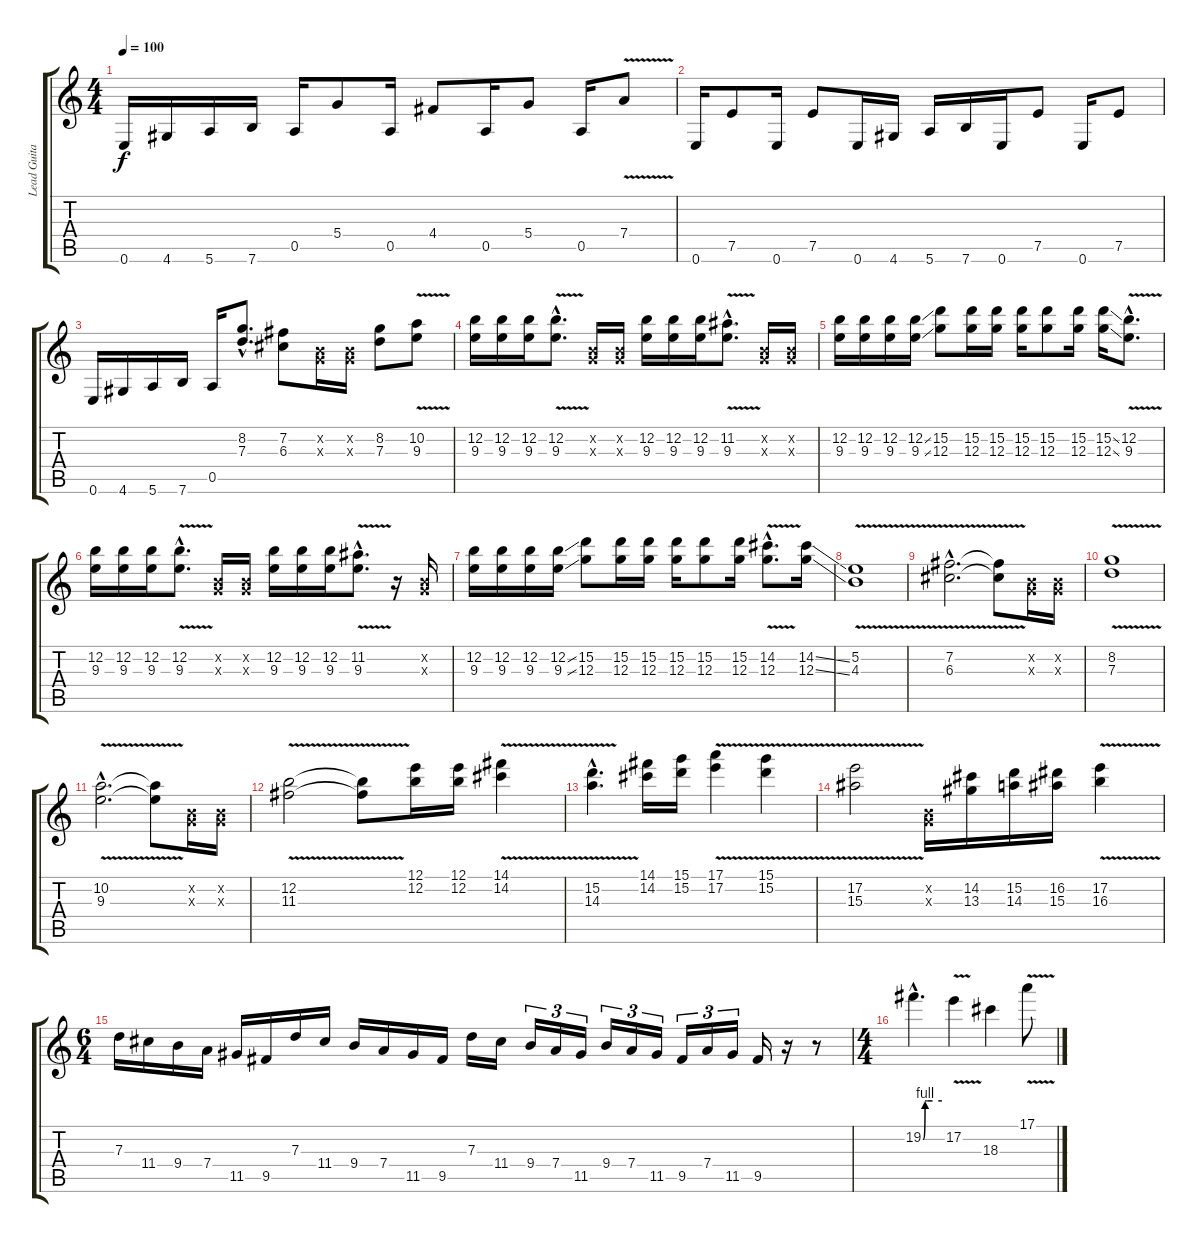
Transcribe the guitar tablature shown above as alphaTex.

\track ("Lead Guitar-right ch." "Lead Guita") {instrument distortionguitar}
\staff {score tabs}
\tuning (E4 B3 G3 D3 A2 E2) {hide}
\ts (4 4)
\tempo 100
\clef g2
\ks c
0.6.16{dy f} 4.6.16 5.6.16 7.6.16 0.5.16 5.4.8 0.5.16 4.4.8 0.5.16 5.4.8 0.5.16 7.4{v}.8 |
0.6.16 7.5.8 0.6.16 7.5.8 0.6.16 4.6.16 5.6.16 7.6.16 0.6.16 7.5.8 0.6.16 7.5.8 |
0.6.16 4.6.16 5.6.16 7.6.16 0.5.16 (8.2{hac} 7.3{hac}).8{d} (7.2 6.3).8 (0.2{x} 0.3{x}).16 (0.2{x} 0.3{x}).16 (8.2 7.3).8 (10.2{v} 9.3{v}).8 |
(12.2 9.3).16{volume 12 instrument overdrivenguitar} (12.2 9.3).16 (12.2 9.3).16 (12.2{v hac} 9.3{v hac}).8{d} (0.2{x} 0.3{x}).16 (0.2{x} 0.3{x}).16 (12.2 9.3).16 (12.2 9.3).16 (12.2 9.3).16 (11.2{v hac} 9.3{v hac}).8{d} (0.2{x} 0.3{x}).16 (0.2{x} 0.3{x}).16 |
(12.2 9.3).16 (12.2 9.3).16 (12.2 9.3).16 (12.2{ss} 9.3{ss}).16 (15.2 12.3).8 (15.2 12.3).16 (15.2 12.3).16 (15.2 12.3).16 (15.2 12.3).8 (15.2 12.3).16 (15.2{ss} 12.3{ss}).16 (12.2{v hac} 9.3{v hac}).8{d} |
(12.2 9.3).16 (12.2 9.3).16 (12.2 9.3).16 (12.2{v hac} 9.3{v hac}).8{d} (0.2{x} 0.3{x}).16 (0.2{x} 0.3{x}).16 (12.2 9.3).16 (12.2 9.3).16 (12.2 9.3).16 (11.2{v hac} 9.3{v hac}).8{d} r.16 (0.2{x} 0.3{x}).16 |
(12.2 9.3).16 (12.2 9.3).16 (12.2 9.3).16 (12.2{ss} 9.3{ss}).16 (15.2 12.3).8 (15.2 12.3).16 (15.2 12.3).16 (15.2 12.3).16 (15.2 12.3).8 (15.2 12.3).16 (14.2{v hac} 12.3{v hac}).8{d} (14.2{ss} 12.3{ss}).16 |
(5.2{v} 4.3{v}).1 |
(7.2{v hac} 6.3{v hac}).2{d} (7.2{t} 6.3{t}).8 (0.2{x} 0.3{x}).16 (0.2{x} 0.3{x}).16 |
(8.2{v} 7.3{v}).1 |
(10.2{v hac} 9.3{v hac}).2{d} (10.2{t} 9.3{t}).8 (0.2{x} 0.3{x}).16 (0.2{x} 0.3{x}).16 |
(12.2{v} 11.3{v}).2 (12.2{t} 11.3{t}).8 (12.1 12.2).16 (12.1 12.2).16 (14.1{v} 14.2{v}).4 |
(15.2{v hac} 14.3{v hac}).4{d} (14.1 14.2).16 (15.1 15.2).16 (17.1{v} 17.2{v}).4 (15.1{v} 15.2{v}).4 |
(17.2{v} 15.3{v}).2 (0.2{x} 0.3{x}).16 (14.2 13.3).16 (15.2 14.3).16 (16.2 15.3).16 (17.2{v} 16.3{v}).4 |
\ts (6 4)
7.3.16 11.4.16 9.4.16 7.4.16 11.5.16 9.5.16 7.3.16 11.4.16 9.4.16 7.4.16 11.5.16 9.5.16 7.3.16 11.4.16 9.4.16{tu (3 2)} 7.4.16{tu (3 2)} 11.5.16{tu (3 2)} 9.4.16{tu (3 2)} 7.4.16{tu (3 2)} 11.5.16{tu (3 2)} 9.5.16{tu (3 2)} 7.4.16{tu (3 2)} 11.5.16{tu (3 2)} 9.5.16 r.16 r.8 |
\ts (4 4)
19.2{be (custom 0 0 6 4 10 4 15 4 30 4 60 4) hac}.4{d volume 16 instrument distortionguitar} 17.2{v}.4 18.3.4 17.1{v}.8
